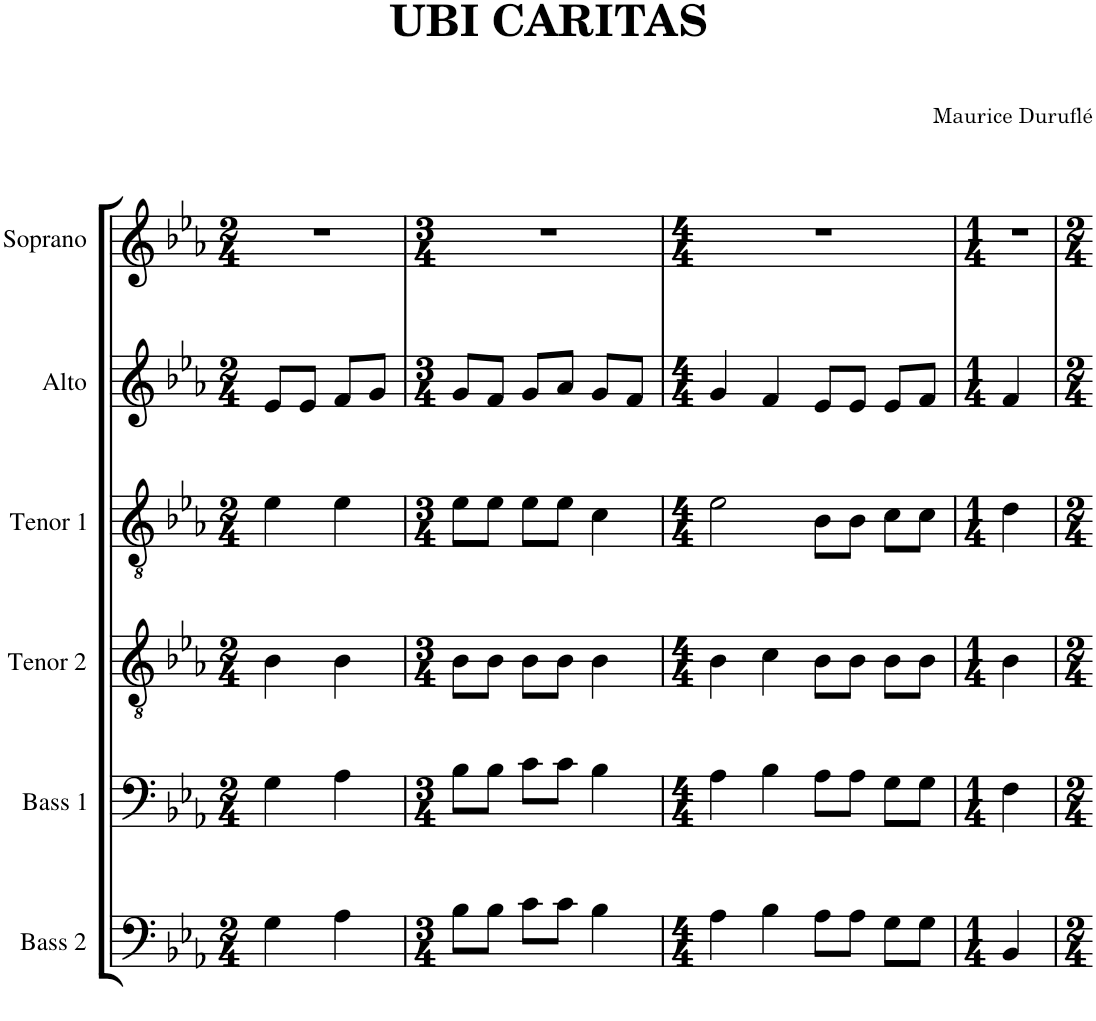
**kern	**kern	**kern	**kern	**kern	**kern
*part6	*part5	*part4	*part3	*part2	*part1
*staff6	*staff5	*staff4	*staff3	*staff2	*staff1
*I"Bass 2	*I"Bass 1	*I"Tenor 2	*I"Tenor 1	*I"Alto	*I"Soprano
*I'B2.	*I'B1.	*I'T2.	*I'T1.	*I'A.	*I'S.
*clefF4	*clefF4	*clefGv2	*clefGv2	*clefG2	*clefG2
*k[b-e-a-]	*k[b-e-a-]	*k[b-e-a-]	*k[b-e-a-]	*k[b-e-a-]	*k[b-e-a-]
*E-:	*E-:	*E-:	*E-:	*E-:	*E-:
*M2/4	*M2/4	*M2/4	*M2/4	*M2/4	*M2/4
=1	=1	=1	=1	=1	=1
4G\	4G\	4B-\	4e-\	8e-/L	2r
.	.	.	.	8e-/J	.
4A-\	4A-\	4B-\	4e-\	8f/L	.
.	.	.	.	8g/J	.
=2	=2	=2	=2	=2	=2
*M3/4	*M3/4	*M3/4	*M3/4	*M3/4	*M3/4
8B-\L	8B-\L	8B-\L	8e-\L	8g/L	2.r
8B-\J	8B-\J	8B-\J	8e-\J	8f/J	.
8c\L	8c\L	8B-\L	8e-\L	8g/L	.
8c\J	8c\J	8B-\J	8e-\J	8a-/J	.
4B-\	4B-\	4B-\	4c\	8g/L	.
.	.	.	.	8f/J	.
=3	=3	=3	=3	=3	=3
*M4/4	*M4/4	*M4/4	*M4/4	*M4/4	*M4/4
4A-\	4A-\	4B-\	2e-\	4g/	1r
4B-\	4B-\	4c\	.	4f/	.
8A-\L	8A-\L	8B-\L	8B-\L	8e-/L	.
8A-\J	8A-\J	8B-\J	8B-\J	8e-/J	.
8G\L	8G\L	8B-\L	8c\L	8e-/L	.
8G\J	8G\J	8B-\J	8c\J	8f/J	.
=4	=4	=4	=4	=4	=4
*M1/4	*M1/4	*M1/4	*M1/4	*M1/4	*M1/4
4BB-/	4F\	4B-\	4d\	4f/	4r
=	=	=	=	=	=
*-	*-	*-	*-	*-	*-
